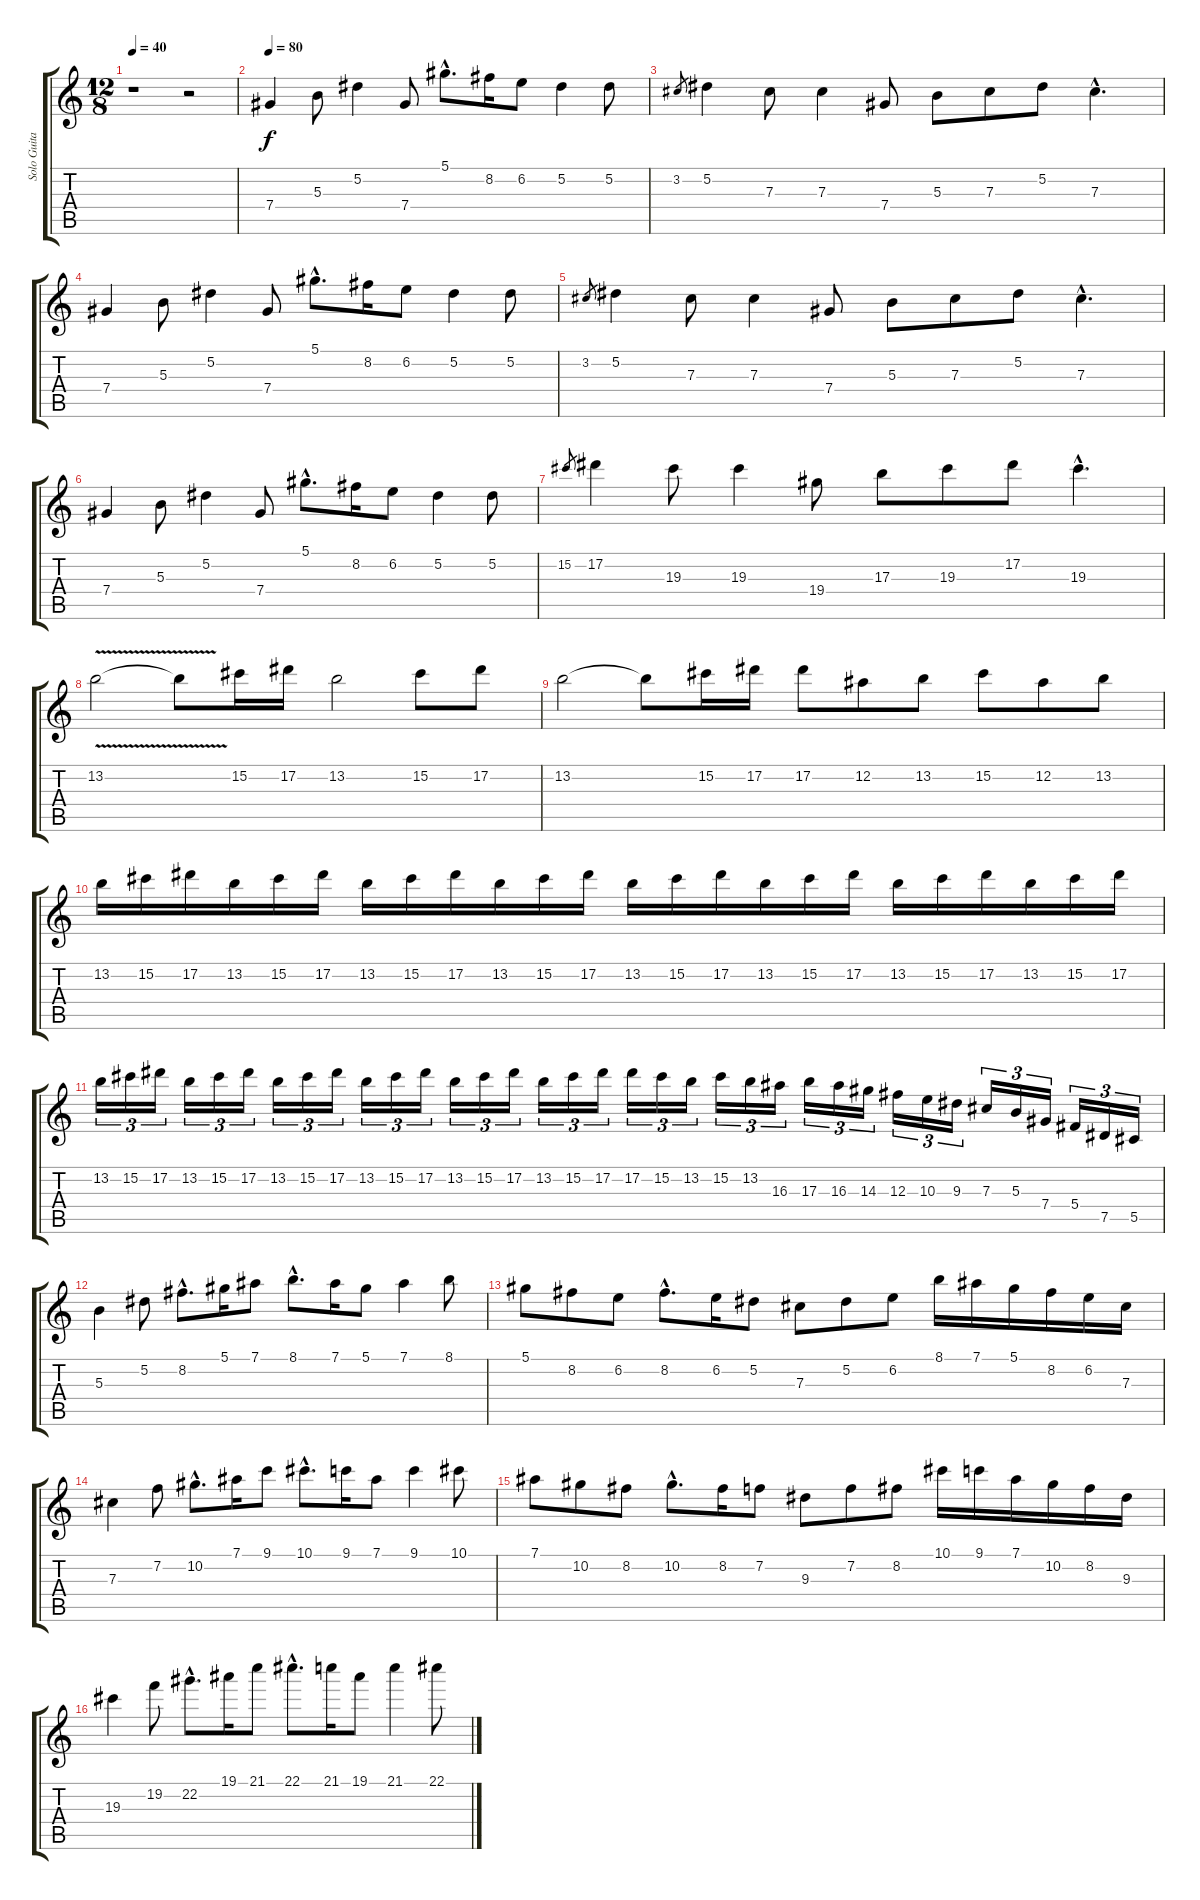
\track ("Solo Guitar" "Solo Guita") {instrument distortionguitar}
\staff {score tabs}
\tuning (Eb4 Bb3 Gb3 Db3 Ab2 Eb2) {hide}
\ts (12 8)
\tempo 40
\clef g2
\ks c
r.1{dy ff} r.2 |
\tempo 80
7.4.4{dy f} 5.3.8 5.2.4 7.4.8 5.1{hac}.8{d} 8.2.16 6.2.8 5.2.4 5.2.8 |
3.2.8{gr} 5.2.4 7.3.8 7.3.4 7.4.8 5.3.8 7.3.8 5.2.8 7.3{hac}.4{d} |
7.4.4 5.3.8 5.2.4 7.4.8 5.1{hac}.8{d} 8.2.16 6.2.8 5.2.4 5.2.8 |
3.2.8{gr} 5.2.4 7.3.8 7.3.4 7.4.8 5.3.8 7.3.8 5.2.8 7.3{hac}.4{d} |
7.4.4 5.3.8 5.2.4 7.4.8 5.1{hac}.8{d} 8.2.16 6.2.8 5.2.4 5.2.8 |
15.2.8{gr} 17.2.4 19.3.8 19.3.4 19.4.8 17.3.8 19.3.8 17.2.8 19.3{hac}.4{d} |
13.2{v}.2 13.2{t}.8 15.2.16 17.2.16 13.2.2 15.2.8 17.2.8 |
13.2.2 13.2{t}.8 15.2.16 17.2.16 17.2.8 12.2.8 13.2.8 15.2.8 12.2.8 13.2.8 |
13.2.16 15.2.16 17.2.16 13.2.16 15.2.16 17.2.16 13.2.16 15.2.16 17.2.16 13.2.16 15.2.16 17.2.16 13.2.16 15.2.16 17.2.16 13.2.16 15.2.16 17.2.16 13.2.16 15.2.16 17.2.16 13.2.16 15.2.16 17.2.16 |
13.2.16{tu (3 2)} 15.2.16{tu (3 2)} 17.2.16{tu (3 2)} 13.2.16{tu (3 2)} 15.2.16{tu (3 2)} 17.2.16{tu (3 2)} 13.2.16{tu (3 2)} 15.2.16{tu (3 2)} 17.2.16{tu (3 2)} 13.2.16{tu (3 2)} 15.2.16{tu (3 2)} 17.2.16{tu (3 2)} 13.2.16{tu (3 2)} 15.2.16{tu (3 2)} 17.2.16{tu (3 2)} 13.2.16{tu (3 2)} 15.2.16{tu (3 2)} 17.2.16{tu (3 2)} 17.2.16{tu (3 2)} 15.2.16{tu (3 2)} 13.2.16{tu (3 2)} 15.2.16{tu (3 2)} 13.2.16{tu (3 2)} 16.3.16{tu (3 2)} 17.3.16{tu (3 2)} 16.3.16{tu (3 2)} 14.3.16{tu (3 2)} 12.3.16{tu (3 2)} 10.3.16{tu (3 2)} 9.3.16{tu (3 2)} 7.3.16{tu (3 2)} 5.3.16{tu (3 2)} 7.4.16{tu (3 2)} 5.4.16{tu (3 2)} 7.5.16{tu (3 2)} 5.5.16{tu (3 2)} |
5.3.4 5.2.8 8.2{hac}.8{d} 5.1.16 7.1.8 8.1{hac}.8{d} 7.1.16 5.1.8 7.1.4 8.1.8 |
5.1.8 8.2.8 6.2.8 8.2{hac}.8{d} 6.2.16 5.2.8 7.3.8 5.2.8 6.2.8 8.1.16 7.1.16 5.1.16 8.2.16 6.2.16 7.3.16 |
7.3.4 7.2.8 10.2{hac}.8{d} 7.1.16 9.1.8 10.1{hac}.8{d} 9.1.16 7.1.8 9.1.4 10.1.8 |
7.1.8 10.2.8 8.2.8 10.2{hac}.8{d} 8.2.16 7.2.8 9.3.8 7.2.8 8.2.8 10.1.16 9.1.16 7.1.16 10.2.16 8.2.16 9.3.16 |
19.3.4 19.2.8 22.2{hac}.8{d} 19.1.16 21.1.8 22.1{hac}.8{d} 21.1.16 19.1.8 21.1.4 22.1.8
